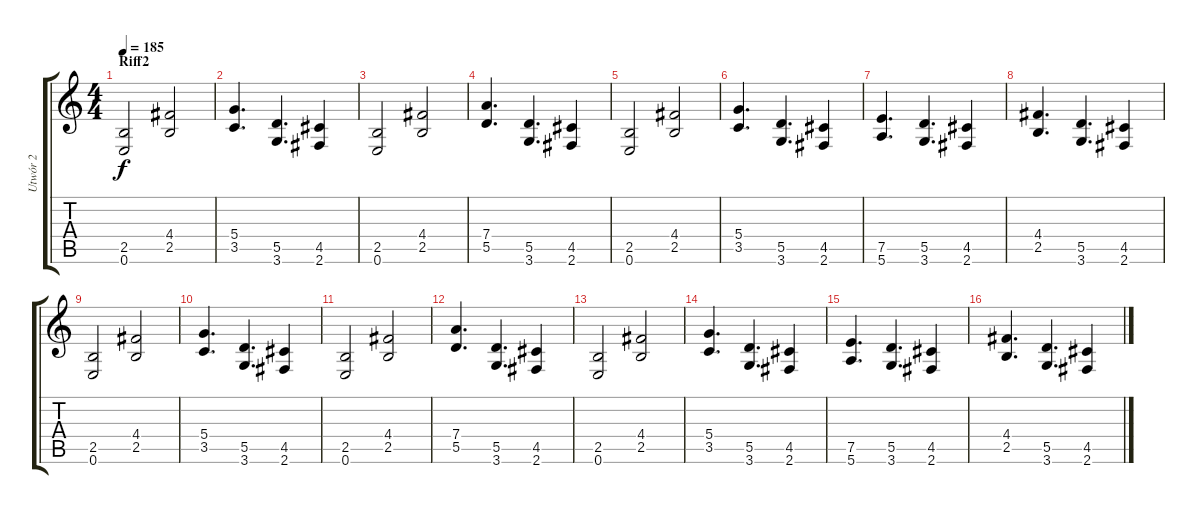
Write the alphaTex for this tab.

\track ("Utwór 2" "Utwór 2") {instrument overdrivenguitar}
\staff {score tabs}
\tuning (E4 B3 G3 D3 A2 E2) {hide}
\ts (4 4)
\section ("" "Riff2")
\tempo 185
\clef g2
\ks c
(2.5 0.6).2{dy f} (4.4 2.5).2 |
(5.4 3.5).4{d} (5.5 3.6).4{d} (4.5 2.6).4 |
(2.5 0.6).2 (4.4 2.5).2 |
(7.4 5.5).4{d} (5.5 3.6).4{d} (4.5 2.6).4 |
(2.5 0.6).2 (4.4 2.5).2 |
(5.4 3.5).4{d} (5.5 3.6).4{d} (4.5 2.6).4 |
(7.5 5.6).4{d} (5.5 3.6).4{d} (4.5 2.6).4 |
(4.4 2.5).4{d} (5.5 3.6).4{d} (4.5 2.6).4 |
(2.5 0.6).2 (4.4 2.5).2 |
(5.4 3.5).4{d} (5.5 3.6).4{d} (4.5 2.6).4 |
(2.5 0.6).2 (4.4 2.5).2 |
(7.4 5.5).4{d} (5.5 3.6).4{d} (4.5 2.6).4 |
(2.5 0.6).2 (4.4 2.5).2 |
(5.4 3.5).4{d} (5.5 3.6).4{d} (4.5 2.6).4 |
(7.5 5.6).4{d} (5.5 3.6).4{d} (4.5 2.6).4 |
(4.4 2.5).4{d} (5.5 3.6).4{d} (4.5 2.6).4
